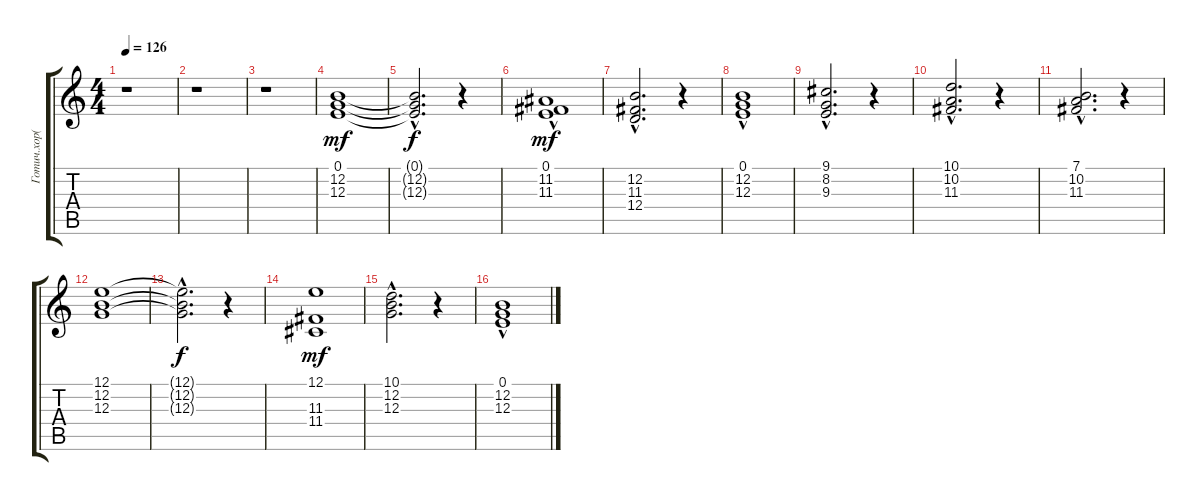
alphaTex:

\track ("Готич.хор(Р117)" "Готич.хор(") {instrument voiceoohs}
\staff {score tabs}
\tuning (E4 B3 G3 D3 A2 E2) {hide}
\ts (4 4)
\tempo 126
\clef g2
\ks c
r.1{dy f} |
r.1 |
r.1 |
(0.1 12.2 12.3).1{dy mf} |
(0.1{hac t} 12.2{hac t} 12.3{hac t}).2{d dy f} r.4 |
(0.1 11.2 11.3{hac}).1{dy mf} |
(12.2{hac} 11.3{hac} 12.4{hac}).2{d} r.4 |
(0.1{hac} 12.2 12.3{hac}).1 |
(9.1{hac} 8.2{hac} 9.3).2{d} r.4 |
(10.1{hac} 10.2{hac} 11.3{hac}).2{d} r.4 |
(7.1{hac} 10.2{hac} 11.3{hac}).2{d} r.4 |
(12.1 12.2 12.3).1 |
(12.1{t} 12.2{hac t} 12.3{hac t}).2{d dy f} r.4 |
(12.1 11.3 11.4).1{dy mf} |
(10.1{hac} 12.2{hac} 12.3{hac}).2{d} r.4 |
(0.1 12.2{hac} 12.3).1
